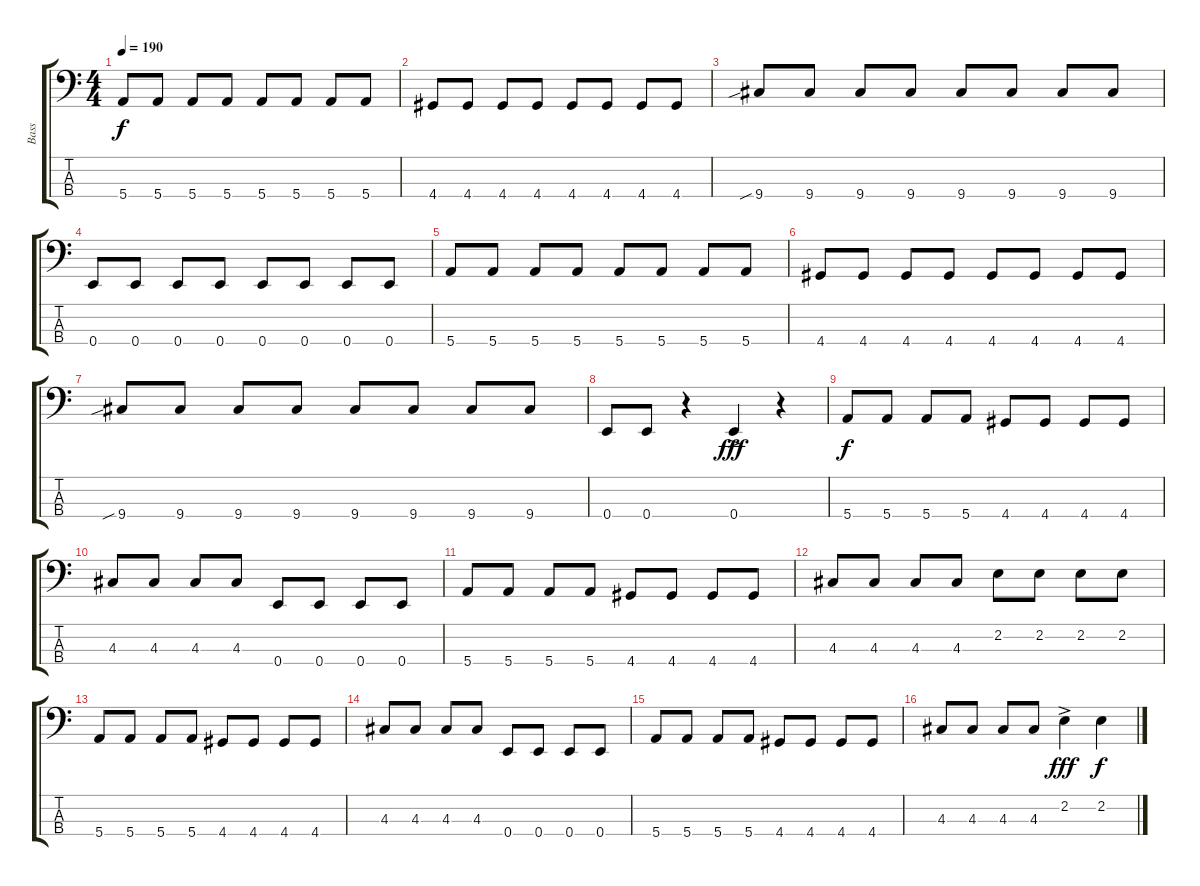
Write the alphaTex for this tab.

\track ("Bass" "Bass") {instrument electricbasspick}
\staff {score tabs}
\tuning (G2 D2 A1 E1) {hide}
\ts (4 4)
\tempo 190
\clef f4
\ks c
5.4.8{dy f instrument electricbasspick} 5.4.8 5.4.8 5.4.8 5.4.8 5.4.8 5.4.8 5.4.8 |
4.4.8 4.4.8 4.4.8 4.4.8 4.4.8 4.4.8 4.4.8 4.4.8 |
9.4{sib}.8 9.4.8 9.4.8 9.4.8 9.4.8 9.4.8 9.4.8 9.4.8 |
0.4.8 0.4.8 0.4.8 0.4.8 0.4.8 0.4.8 0.4.8 0.4.8 |
5.4.8 5.4.8 5.4.8 5.4.8 5.4.8 5.4.8 5.4.8 5.4.8 |
4.4.8 4.4.8 4.4.8 4.4.8 4.4.8 4.4.8 4.4.8 4.4.8 |
9.4{sib}.8 9.4.8 9.4.8 9.4.8 9.4.8 9.4.8 9.4.8 9.4.8 |
0.4.8 0.4.8 r.4 0.4{ac}.4{dy fff} r.4 |
5.4.8{dy f} 5.4.8 5.4.8 5.4.8 4.4.8 4.4.8 4.4.8 4.4.8 |
4.3.8 4.3.8 4.3.8 4.3.8 0.4.8 0.4.8 0.4.8 0.4.8 |
5.4.8 5.4.8 5.4.8 5.4.8 4.4.8 4.4.8 4.4.8 4.4.8 |
4.3.8 4.3.8 4.3.8 4.3.8 2.2.8 2.2.8 2.2.8 2.2.8 |
5.4.8 5.4.8 5.4.8 5.4.8 4.4.8 4.4.8 4.4.8 4.4.8 |
4.3.8 4.3.8 4.3.8 4.3.8 0.4.8 0.4.8 0.4.8 0.4.8 |
5.4.8 5.4.8 5.4.8 5.4.8 4.4.8 4.4.8 4.4.8 4.4.8 |
4.3.8 4.3.8 4.3.8 4.3.8 2.2{ac}.4{dy fff} 2.2.4{dy f}
